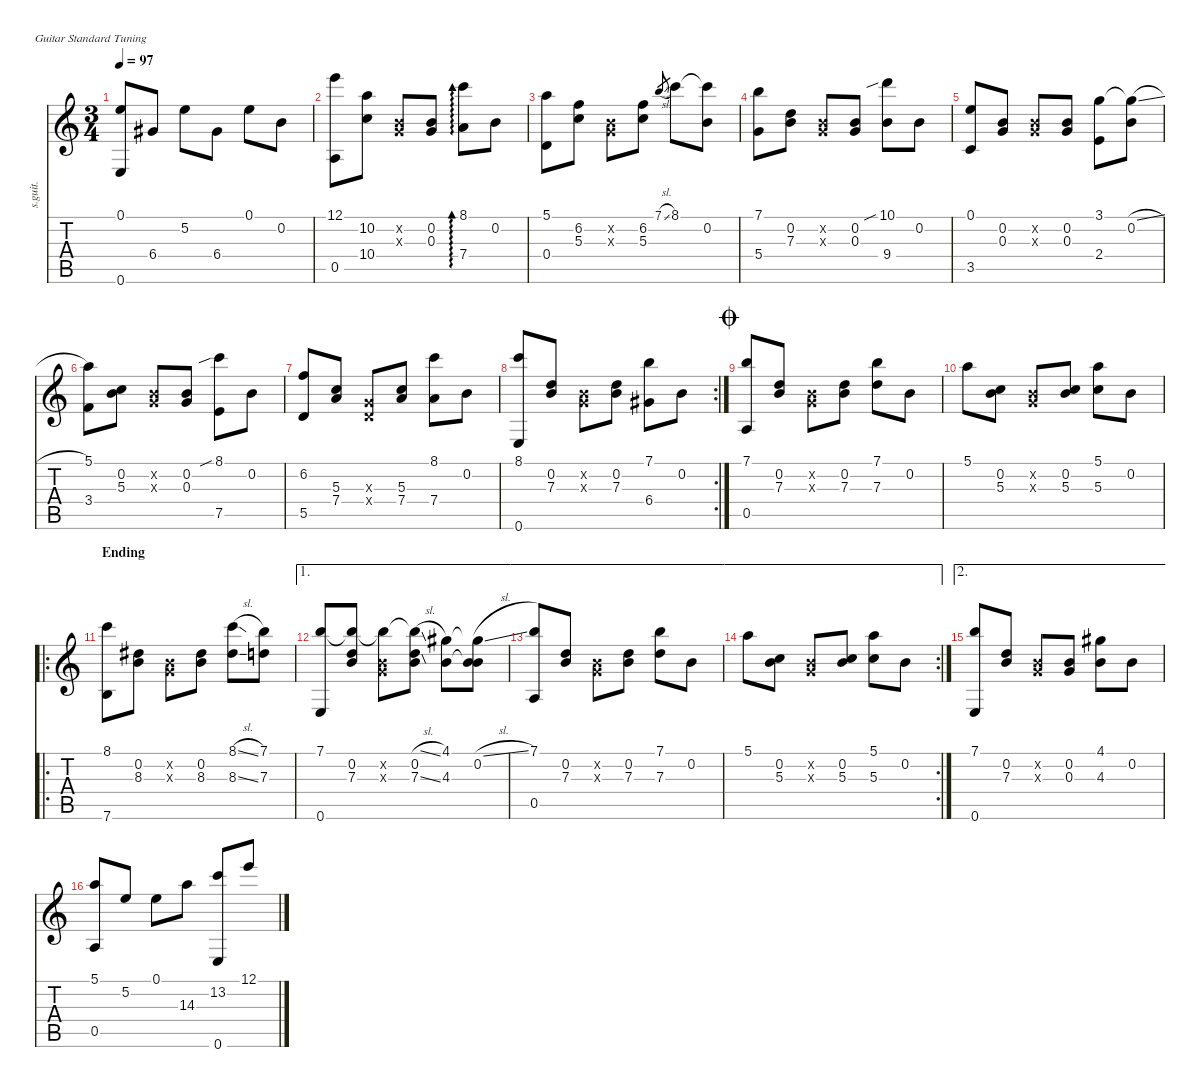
\defaultSystemsLayout 4
\hideDynamics
\bracketExtendMode nobrackets
\otherSystemsTrackNameOrientation horizontal
\track ("音轨 1" "s.guit.") {instrument acousticguitarsteel}
\staff {score tabs}
\tuning (E4 B3 G3 D3 A2 E2)
\ts (3 4)
\tempo 97
\clef g2
\ks c
(0.6 0.1).8{dy f} 6.4.8 5.2.8 6.4.8 0.1.8 0.2.8{dy mf} |
(0.5 12.1).8{dy f} (10.2 10.4).8 (0.2{x} 0.3{x}).8 (0.2 0.3).8 (7.4 8.1).8{ad 0} 0.2.8 |
(0.4 5.1).8 (6.2 5.3).8 (0.2{x} 0.3{x}).8 (6.2 5.3).8 7.1{sl}.8{gr} 8.1.8 (8.1{t} 0.2).8 |
(5.4 7.1).8 (0.2 7.3).8 (0.2{x} 0.3{x}).8 (0.2 0.3).8 (10.1{sib} 9.4).8 0.2.8 |
(3.5 0.1).8 (0.2 0.3).8 (0.2{x} 0.3{x}).8 (0.2 0.3).8 (2.4 3.1).8 (0.2 3.1{sl t}).8 |
(3.4 5.1).8 (0.2 5.3).8 (0.2{x} 0.3{x}).8 (0.2 0.3).8 (7.5 8.1{sib}).8 0.2.8 |
(6.2 5.5).8 (5.3 7.4).8 (0.3{x} 0.4{x}).8 (5.3 7.4).8 (8.1 7.4).8 0.2.8 |
\rc 2
(8.1 0.6).8 (7.3 0.2).8 (0.2{x} 0.3{x}).8 (0.2 7.3).8 (7.1 6.4).8 0.2.8 |
\jump coda
(7.1 0.5).8 (0.2 7.3).8 (0.3{x} 0.2{x}).8 (0.2 7.3).8 (7.1 7.3).8 0.2.8 |
5.1.8 (0.2 5.3).8 (0.3{x} 0.2{x}).8 (0.2 5.3).8 (5.1 5.3).8 0.2.8 |
\ro
\section ("" "Ending")
(8.1 7.6).8 (0.2 8.3).8 (0.3{x} 0.2{x}).8 (0.2 8.3).8 (8.3{sl} 8.1{sl}).8 (7.1 7.3).8 |
\ae 1
(7.1 0.6).8 (0.2 7.3 7.1{t}).8 (0.3{x} 0.2{x} 7.1{t}).8 (0.2 7.3{sl} 7.1{sl t}).8 (4.3 4.1).8 (0.2 4.1{sl t} 4.3{t}).8 |
\ae 1
(7.1 0.5).8 (0.2 7.3).8 (0.2{x} 0.3{x}).8 (0.2 7.3).8 (7.1 7.3).8 0.2.8 |
\ae 1
\rc 2
5.1.8 (0.2 5.3).8 (0.3{x} 0.2{x}).8 (0.2 5.3).8 (5.1 5.3).8 0.2.8 |
\ae 2
(7.1 0.6).8 (0.2 7.3).8 (0.3{x} 0.2{x}).8 (0.2 0.3).8 (4.3 4.1).8 0.2.8 |
(5.1 0.5).8 5.2.8 0.1.8 14.3.8 (13.2 0.6).8 12.1.8
